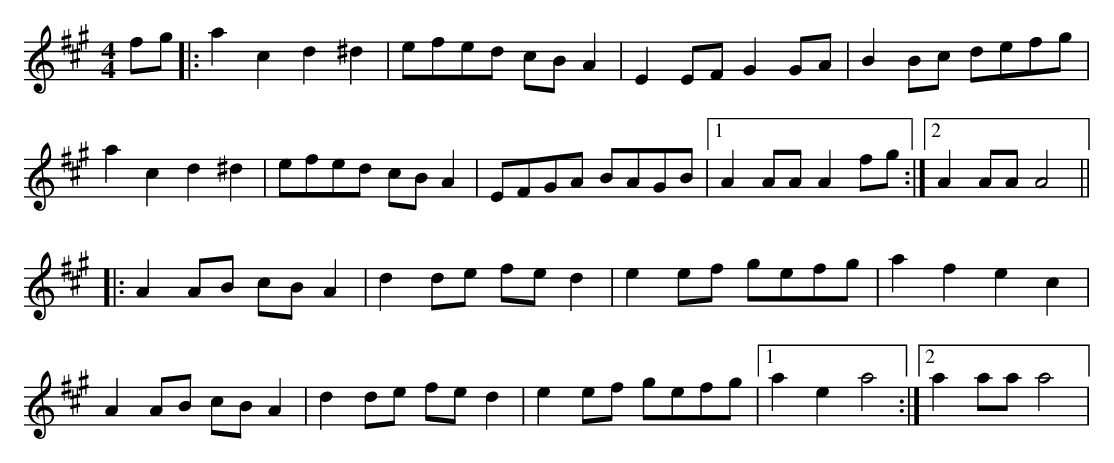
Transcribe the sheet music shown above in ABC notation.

X:1
M:4/4
K:A
fg|: a2 c2 d2 ^d2| efed cB A2| E2 EF G2 GA| B2 Bc defg|
 a2 c2 d2 ^d2| efed cB A2| EFGA BAGB|1 A2 AA A2 fg:|2 A2 AA A4||
|: A2 AB cB A2| d2 de fe d2| e2 ef gefg| a2 f2 e2 c2|
 A2 AB cB A2| d2 de fe d2| e2 ef gefg|1 a2 e2 a4:|2 a2 aa a4|
